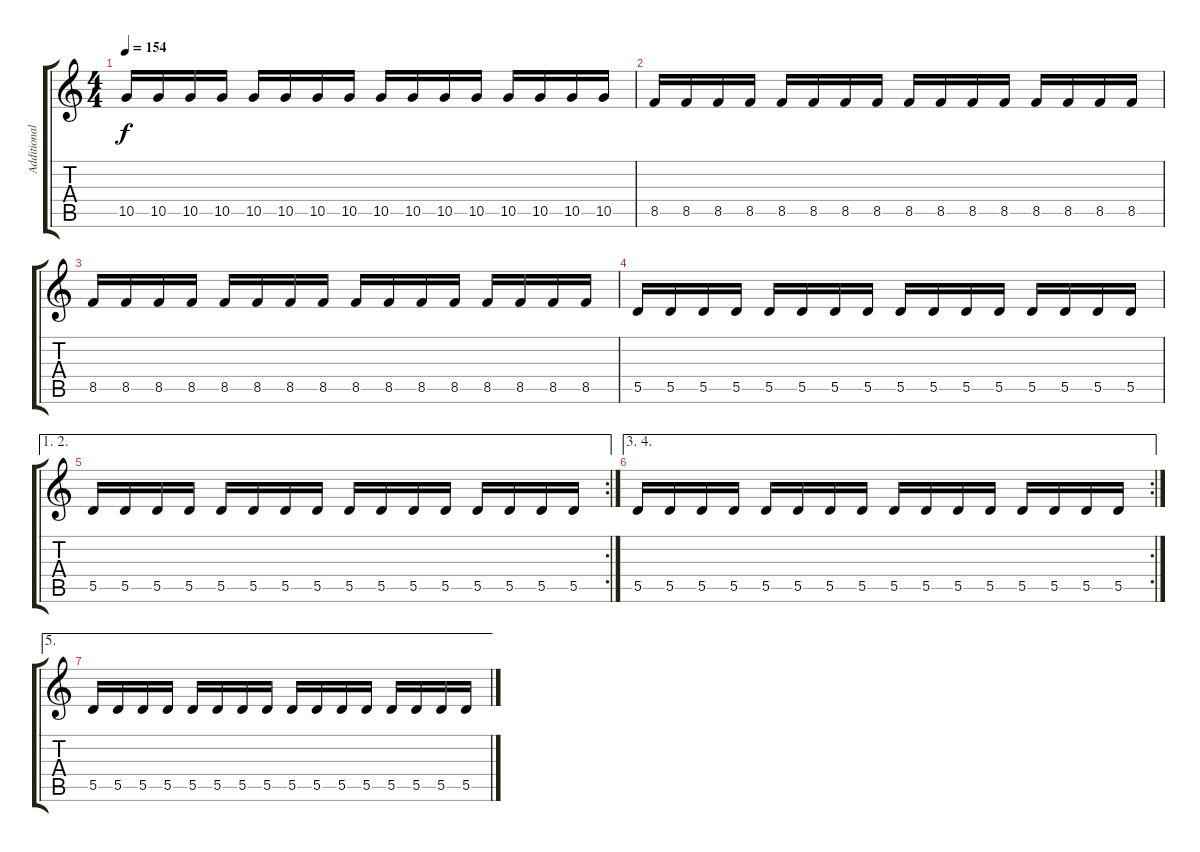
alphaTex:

\track ("Additional Guitar (Outro)" "Additional") {instrument distortionguitar}
\staff {score tabs}
\tuning (E4 B3 G3 D3 A2 E2) {hide}
\ts (4 4)
\tempo 154
\clef g2
\ks c
10.5.16{dy f} 10.5.16 10.5.16 10.5.16 10.5.16 10.5.16 10.5.16 10.5.16 10.5.16 10.5.16 10.5.16 10.5.16 10.5.16 10.5.16 10.5.16 10.5.16 |
8.5.16 8.5.16 8.5.16 8.5.16 8.5.16 8.5.16 8.5.16 8.5.16 8.5.16 8.5.16 8.5.16 8.5.16 8.5.16 8.5.16 8.5.16 8.5.16 |
8.5.16 8.5.16 8.5.16 8.5.16 8.5.16 8.5.16 8.5.16 8.5.16 8.5.16 8.5.16 8.5.16 8.5.16 8.5.16 8.5.16 8.5.16 8.5.16 |
5.5.16 5.5.16 5.5.16 5.5.16 5.5.16 5.5.16 5.5.16 5.5.16 5.5.16 5.5.16 5.5.16 5.5.16 5.5.16 5.5.16 5.5.16 5.5.16 |
\ae (1 2)
\rc 2
5.5.16 5.5.16 5.5.16 5.5.16 5.5.16 5.5.16 5.5.16 5.5.16 5.5.16 5.5.16 5.5.16 5.5.16 5.5.16 5.5.16 5.5.16 5.5.16 |
\ae (3 4)
\rc 2
5.5.16 5.5.16 5.5.16 5.5.16 5.5.16 5.5.16 5.5.16 5.5.16 5.5.16 5.5.16 5.5.16 5.5.16 5.5.16 5.5.16 5.5.16 5.5.16 |
\ae 5
5.5.16 5.5.16 5.5.16 5.5.16 5.5.16 5.5.16 5.5.16 5.5.16 5.5.16 5.5.16 5.5.16 5.5.16 5.5.16 5.5.16 5.5.16 5.5.16
